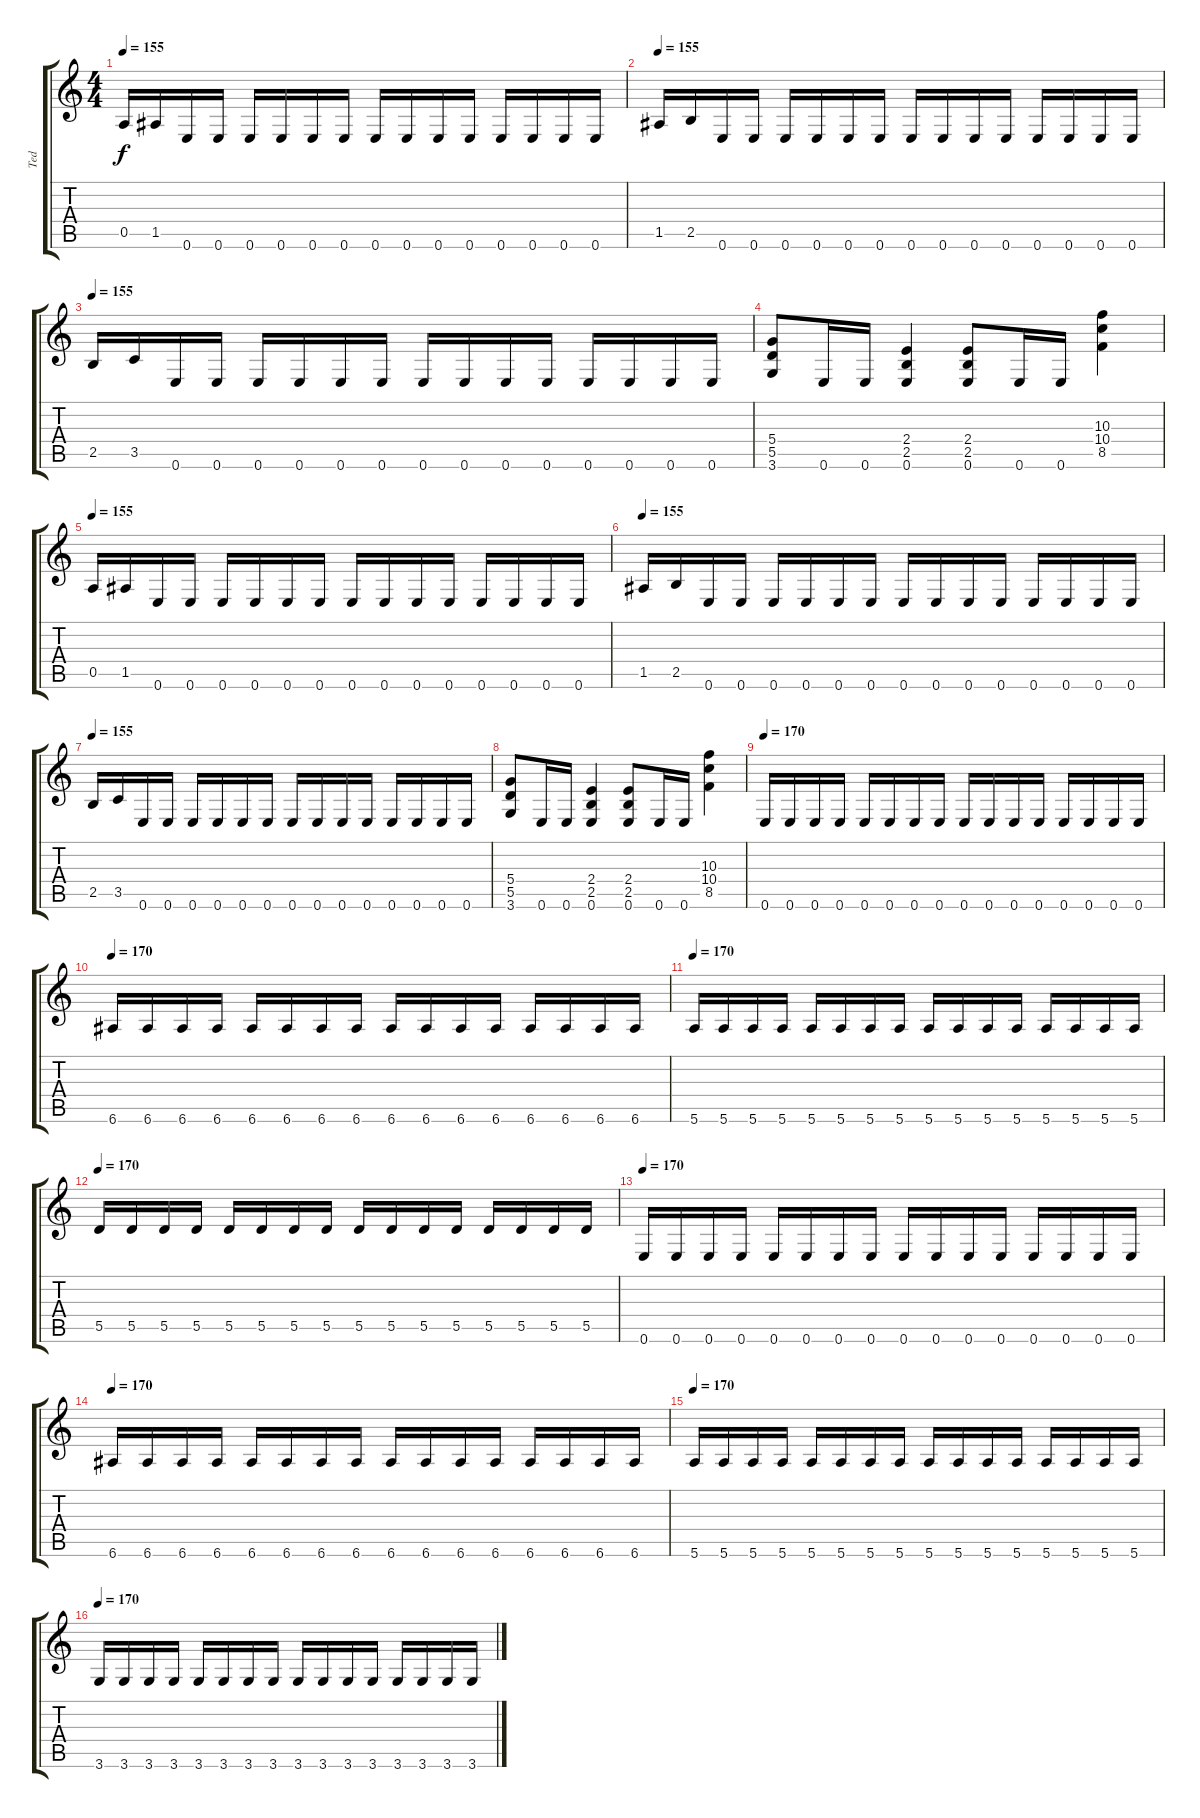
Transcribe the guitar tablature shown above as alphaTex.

\track ("Ted" "Ted") {instrument distortionguitar}
\staff {score tabs}
\tuning (E4 B3 G3 D3 A2 E2) {hide}
\ts (4 4)
\tempo 155
\clef g2
\ks c
0.5.16{dy f} 1.5.16 0.6.16 0.6.16 0.6.16 0.6.16 0.6.16 0.6.16 0.6.16 0.6.16 0.6.16 0.6.16 0.6.16 0.6.16 0.6.16 0.6.16 |
\tempo 155
1.5.16 2.5.16 0.6.16 0.6.16 0.6.16 0.6.16 0.6.16 0.6.16 0.6.16 0.6.16 0.6.16 0.6.16 0.6.16 0.6.16 0.6.16 0.6.16 |
\tempo 155
2.5.16 3.5.16 0.6.16 0.6.16 0.6.16 0.6.16 0.6.16 0.6.16 0.6.16 0.6.16 0.6.16 0.6.16 0.6.16 0.6.16 0.6.16 0.6.16 |
(5.4 5.5 3.6).8 0.6.16 0.6.16 (2.4 2.5 0.6).4 (2.4 2.5 0.6).8 0.6.16 0.6.16 (10.3 10.4 8.5).4 |
\tempo 155
0.5.16 1.5.16 0.6.16 0.6.16 0.6.16 0.6.16 0.6.16 0.6.16 0.6.16 0.6.16 0.6.16 0.6.16 0.6.16 0.6.16 0.6.16 0.6.16 |
\tempo 155
1.5.16 2.5.16 0.6.16 0.6.16 0.6.16 0.6.16 0.6.16 0.6.16 0.6.16 0.6.16 0.6.16 0.6.16 0.6.16 0.6.16 0.6.16 0.6.16 |
\tempo 155
2.5.16 3.5.16 0.6.16 0.6.16 0.6.16 0.6.16 0.6.16 0.6.16 0.6.16 0.6.16 0.6.16 0.6.16 0.6.16 0.6.16 0.6.16 0.6.16 |
(5.4 5.5 3.6).8 0.6.16 0.6.16 (2.4 2.5 0.6).4 (2.4 2.5 0.6).8 0.6.16 0.6.16 (10.3 10.4 8.5).4 |
\tempo 170
0.6.16 0.6.16 0.6.16 0.6.16 0.6.16 0.6.16 0.6.16 0.6.16 0.6.16 0.6.16 0.6.16 0.6.16 0.6.16 0.6.16 0.6.16 0.6.16 |
\tempo 170
6.6.16 6.6.16 6.6.16 6.6.16 6.6.16 6.6.16 6.6.16 6.6.16 6.6.16 6.6.16 6.6.16 6.6.16 6.6.16 6.6.16 6.6.16 6.6.16 |
\tempo 170
5.6.16 5.6.16 5.6.16 5.6.16 5.6.16 5.6.16 5.6.16 5.6.16 5.6.16 5.6.16 5.6.16 5.6.16 5.6.16 5.6.16 5.6.16 5.6.16 |
\tempo 170
5.5.16 5.5.16 5.5.16 5.5.16 5.5.16 5.5.16 5.5.16 5.5.16 5.5.16 5.5.16 5.5.16 5.5.16 5.5.16 5.5.16 5.5.16 5.5.16 |
\tempo 170
0.6.16 0.6.16 0.6.16 0.6.16 0.6.16 0.6.16 0.6.16 0.6.16 0.6.16 0.6.16 0.6.16 0.6.16 0.6.16 0.6.16 0.6.16 0.6.16 |
\tempo 170
6.6.16 6.6.16 6.6.16 6.6.16 6.6.16 6.6.16 6.6.16 6.6.16 6.6.16 6.6.16 6.6.16 6.6.16 6.6.16 6.6.16 6.6.16 6.6.16 |
\tempo 170
5.6.16 5.6.16 5.6.16 5.6.16 5.6.16 5.6.16 5.6.16 5.6.16 5.6.16 5.6.16 5.6.16 5.6.16 5.6.16 5.6.16 5.6.16 5.6.16 |
\tempo 170
3.6.16 3.6.16 3.6.16 3.6.16 3.6.16 3.6.16 3.6.16 3.6.16 3.6.16 3.6.16 3.6.16 3.6.16 3.6.16 3.6.16 3.6.16 3.6.16
